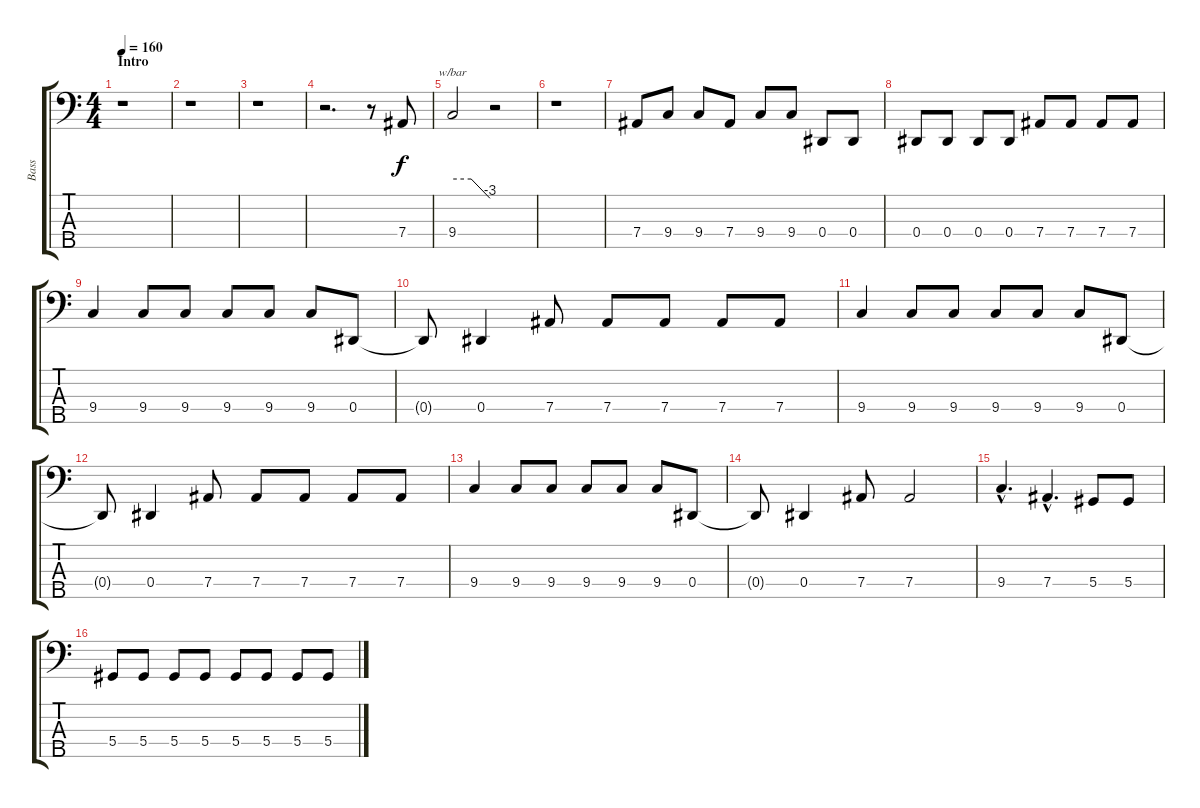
\track ("Bass" "Bass") {instrument electricbasspick}
\staff {score tabs}
\tuning (Gb2 Db2 Ab1 Eb1 Bb0) {hide}
\ts (4 4)
\section ("" "Intro")
\tempo 160
\clef f4
\ks c
r.1{dy f instrument electricbasspick} |
r.1 |
r.1 |
r.2{d} r.8 7.4.8 |
9.4.2{tbe (custom default 0 0 30 0 60 -12)} r.2 |
r.1 |
7.4.8 9.4.8 9.4.8 7.4.8 9.4.8 9.4.8 0.4.8 0.4.8 |
0.4.8 0.4.8 0.4.8 0.4.8 7.4.8 7.4.8 7.4.8 7.4.8 |
9.4.4 9.4.8 9.4.8 9.4.8 9.4.8 9.4.8 0.4.8 |
0.4{t}.8 0.4.4 7.4.8 7.4.8 7.4.8 7.4.8 7.4.8 |
9.4.4 9.4.8 9.4.8 9.4.8 9.4.8 9.4.8 0.4.8 |
0.4{t}.8 0.4.4 7.4.8 7.4.8 7.4.8 7.4.8 7.4.8 |
9.4.4 9.4.8 9.4.8 9.4.8 9.4.8 9.4.8 0.4.8 |
0.4{t}.8 0.4.4 7.4.8 7.4.2 |
9.4{hac}.4{d} 7.4{hac}.4{d} 5.4.8 5.4.8 |
5.4.8 5.4.8 5.4.8 5.4.8 5.4.8 5.4.8 5.4.8 5.4.8
